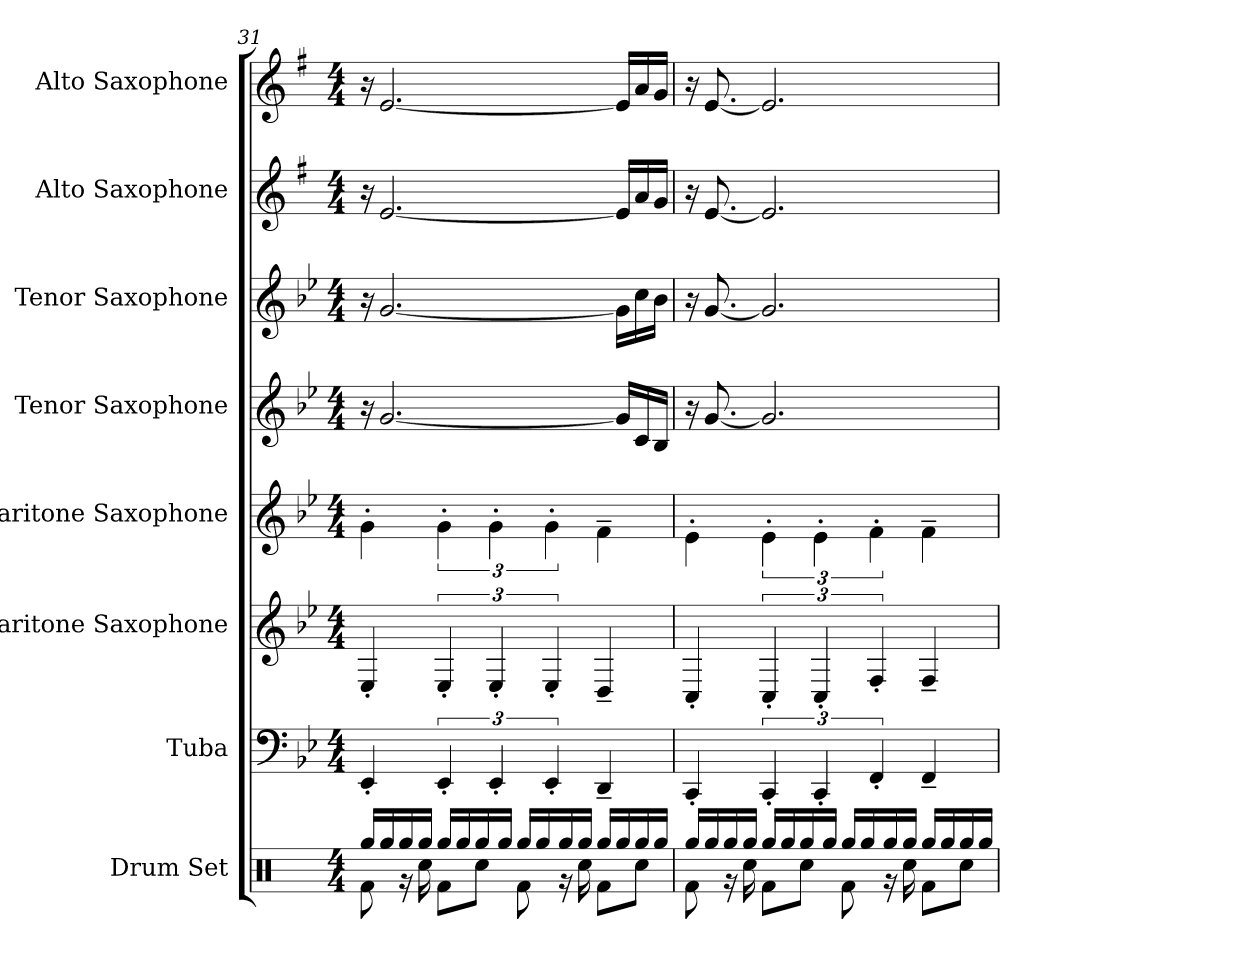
**kern	**kern	**kern	**kern	**kern	**kern	**kern	**kern
*part8	*part7	*part6	*part5	*part4	*part3	*part2	*part1
*staff8	*staff7	*staff6	*staff5	*staff4	*staff3	*staff2	*staff1
*I"Drum Set	*I"Tuba	*I"Baritone Saxophone	*I"Baritone Saxophone	*I"Tenor Saxophone	*I"Tenor Saxophone	*I"Alto Saxophone	*I"Alto Saxophone
*I'Drs.	*I'Tba.	*I'Bar. Sax.	*I'Bar. Sax.	*I'T. Sax.	*I'T. Sax.	*I'A. Sax.	*I'A. Sax.
*clefX	*clefF4	*clefG2	*clefG2	*clefG2	*clefG2	*clefG2	*clefG2
*	*	*ITrd12c21	*ITrd12c21	*ITrd8c14	*ITrd8c14	*ITrd5c9	*ITrd5c9
*k[]	*k[b-e-]	*k[b-e-]	*k[b-e-]	*k[b-e-]	*k[b-e-]	*k[b-e-]	*k[b-e-]
*M4/4	*M4/4	*M4/4	*M4/4	*M4/4	*M4/4	*M4/4	*M4/4
=31	=31	=31	=31	=31	=31	=31	=31
*^	*	*	*	*	*	*	*
16Rgg/LL	8Rf\	4EE-'/	4EE-'/	4G'\	16r	16r	16r	16r
16Rgg/	.	.	.	.	[2.G/	[2.G/	[2.G/	[2.G/
16Rgg/	16r	.	.	.	.	.	.	.
16Rgg/JJ	16Rcc\	.	.	.	.	.	.	.
16Rgg/LL	8Rf\L	6EE-'/	6EE-'/	6G'\	.	.	.	.
16Rgg/	.	.	.	.	.	.	.	.
16Rgg/	8Rcc\J	.	.	.	.	.	.	.
.	.	6EE-'/	6EE-'/	6G'\	.	.	.	.
16Rgg/JJ	.	.	.	.	.	.	.	.
16Rgg/LL	8Rf\	.	.	.	.	.	.	.
16Rgg/	.	.	.	.	.	.	.	.
.	.	6EE-'/	6EE-'/	6G'\	.	.	.	.
16Rgg/	16r	.	.	.	.	.	.	.
16Rgg/JJ	16Rcc\	.	.	.	.	.	.	.
16Rgg/LL	8Rf\L	4DD~/	4DD~/	4F~\	.	.	.	.
16Rgg/	.	.	.	.	16G/LL]	16G\LL]	16G/LL]	16G/LL]
16Rgg/	8Rcc\J	.	.	.	16C/	16c\	16c/	16c/
16Rgg/JJ	.	.	.	.	16BB-/JJ	16B-\JJ	16B-/JJ	16B-/JJ
!!LO:PB:g=z
=32	=32	=32	=32	=32	=32	=32	=32	=32
16Rgg/LL	8Rf\	4CC'/	4CC'/	4E-'\	16r	16r	16r	16r
16Rgg/	.	.	.	.	[8.G/	[8.G/	[8.G/	[8.G/
16Rgg/	16r	.	.	.	.	.	.	.
16Rgg/JJ	16Rcc\	.	.	.	.	.	.	.
16Rgg/LL	8Rf\L	6CC'/	6CC'/	6E-'\	2.G/]	2.G/]	2.G/]	2.G/]
16Rgg/	.	.	.	.	.	.	.	.
16Rgg/	8Rcc\J	.	.	.	.	.	.	.
.	.	6CC'/	6CC'/	6E-'\	.	.	.	.
16Rgg/JJ	.	.	.	.	.	.	.	.
16Rgg/LL	8Rf\	.	.	.	.	.	.	.
16Rgg/	.	.	.	.	.	.	.	.
.	.	6FF'/	6FF'/	6F'\	.	.	.	.
16Rgg/	16r	.	.	.	.	.	.	.
16Rgg/JJ	16Rcc\	.	.	.	.	.	.	.
16Rgg/LL	8Rf\L	4FF~/	4FF~/	4F~\	.	.	.	.
16Rgg/	.	.	.	.	.	.	.	.
16Rgg/	8Rcc\J	.	.	.	.	.	.	.
16Rgg/JJ	.	.	.	.	.	.	.	.
*v	*v	*	*	*	*	*	*	*
=	=	=	=	=	=	=	=
*-	*-	*-	*-	*-	*-	*-	*-
